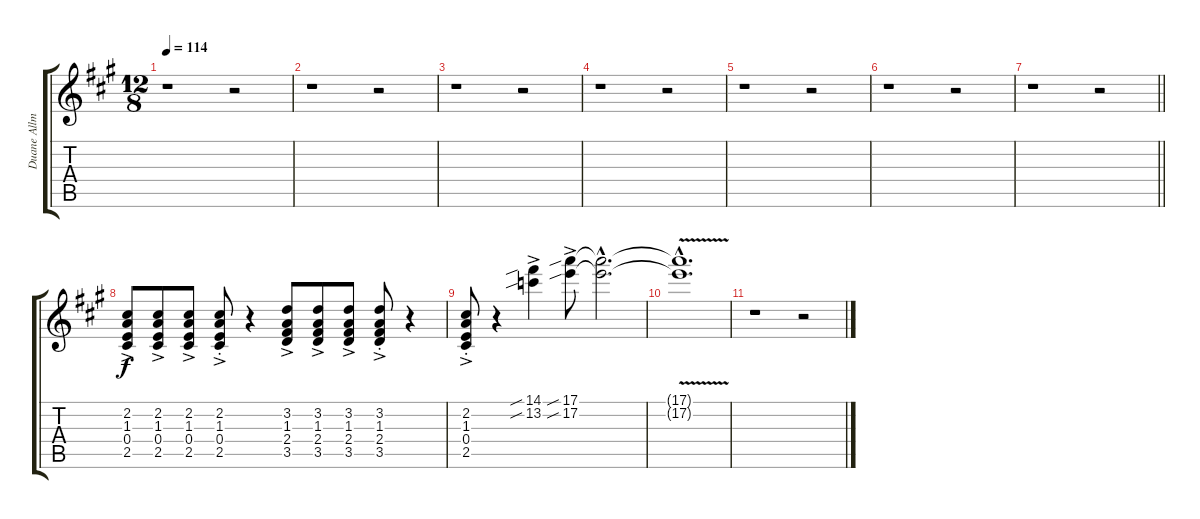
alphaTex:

\track ("Duane Allman Guitar III" "Duane Allm") {instrument distortionguitar}
\staff {score tabs}
\tuning (E4 B3 Ab3 E3 B2 E2) {hide}
\ts (12 8)
\tempo 114
\clef g2
\ks a
r.1{dy mf} r.2 |
r.1 r.2 |
r.1 r.2 |
r.1 r.2 |
r.1 r.2 |
r.1 r.2 |
\barLineRight lightlight
r.1 r.2 |
(2.2{ac} 1.3{ac} 0.4{ac} 2.5{ac}).8{dy f} (2.2{ac} 1.3{ac} 0.4{ac} 2.5{ac}).8 (2.2{ac} 1.3{ac} 0.4{ac} 2.5{ac}).8 (2.2{ac st} 1.3{ac st} 0.4{ac st} 2.5{ac st}).8 r.4 (3.2{ac} 1.3{ac} 2.4{ac} 3.5{ac}).8 (3.2{ac} 1.3{ac} 2.4{ac} 3.5{ac}).8 (3.2{ac} 1.3{ac} 2.4{ac} 3.5{ac}).8 (3.2{ac st} 1.3{ac st} 2.4{ac st} 3.5{ac st}).8 r.4 |
(2.2{ac st} 1.3{ac st} 0.4{ac st} 2.5{ac st}).8 r.4 (14.1{sib ac} 13.2{sib ac}).4 (17.1{sib ac} 17.2{sib ac}).8 (17.1{hac t} 17.2{hac t}).2{d} |
(17.1{v hac t} 17.2{v hac t}).1{d} |
r.1 r.2
